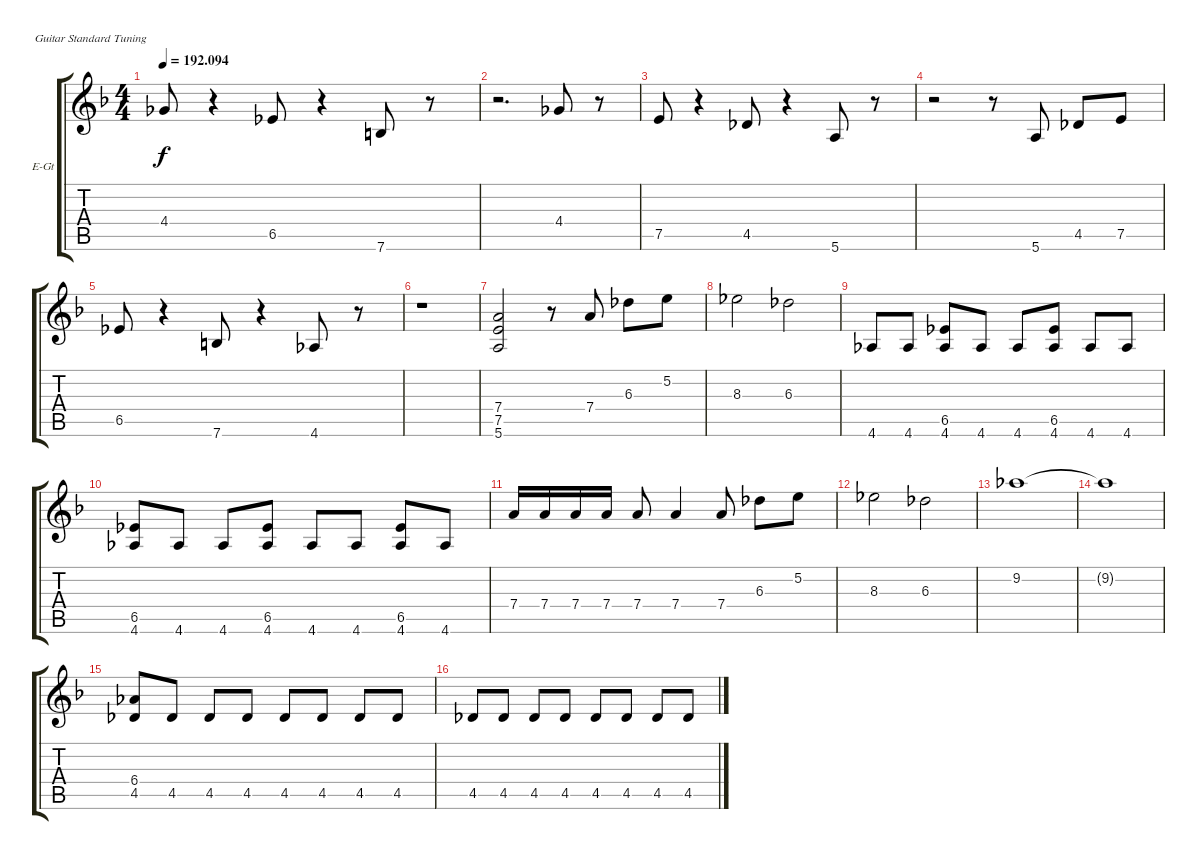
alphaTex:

\bracketExtendMode groupsimilarinstruments
\firstSystemTrackNameOrientation horizontal
\otherSystemsTrackNameOrientation horizontal
\track ("Андрей Голованов" "E-Gt") {instrument overdrivenguitar}
\staff {score tabs}
\tuning (E4 B3 G3 D3 A2 E2)
\ts (4 4)
\tempo
192.094
\accidentals auto
\clef g2
\ottava regular
\simile none
\ks f
4.4.8{dy f} r.4 6.5.8 r.4 7.6.8 r.8 |
r.2{d} 4.4.8 r.8 |
7.5.8 r.4 4.5.8 r.4 5.6.8 r.8 |
r.2 r.8 5.6.8 4.5.8 7.5.8 |
6.5.8 r.4 7.6.8 r.4 4.6.8 r.8 |
r.1 |
(7.4 7.5 5.6).2 r.8 7.4.8 6.3.8 5.2.8 |
8.3.2 6.3.2 |
4.6.8 4.6.8 (6.5 4.6).8 4.6.8 4.6.8 (6.5 4.6).8 4.6.8 4.6.8 |
(6.5 4.6).8 4.6.8 4.6.8 (6.5 4.6).8 4.6.8 4.6.8 (6.5 4.6).8 4.6.8 |
7.4.16 7.4.16 7.4.16 7.4.16 7.4.8 7.4.4 7.4.8 6.3.8 5.2.8 |
8.3.2 6.3.2 |
9.2.1 |
9.2{t}.1 |
(6.4 4.5).8 4.5.8 4.5.8 4.5.8 4.5.8 4.5.8 4.5.8 4.5.8 |
4.5.8 4.5.8 4.5.8 4.5.8 4.5.8 4.5.8 4.5.8 4.5.8
